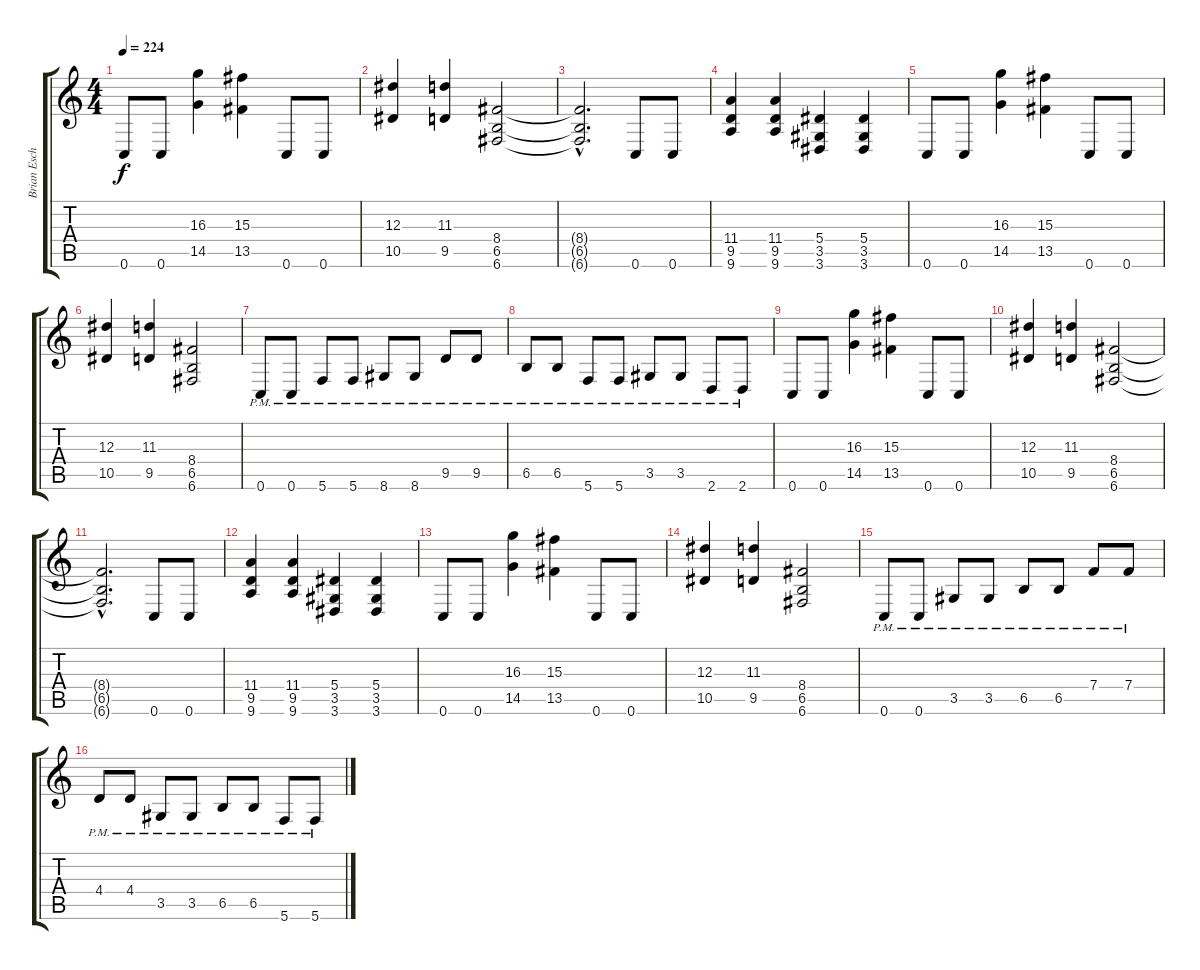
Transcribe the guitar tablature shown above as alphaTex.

\track ("Brian Eschbach (Lead)" "Brian Esch") {instrument distortionguitar}
\staff {score tabs}
\tuning (C4 G3 Eb3 Bb2 F2 C2) {hide}
\ts (4 4)
\tempo 224
\clef g2
\ks c
0.6.8{dy f instrument distortionguitar} 0.6.8 (16.3 14.5).4 (15.3 13.5).4 0.6.8 0.6.8 |
(12.3 10.5).4 (11.3 9.5).4 (8.4 6.5 6.6).2 |
(8.4{hac t} 6.5{hac t} 6.6{hac t}).2{d} 0.6.8 0.6.8 |
(11.4 9.5 9.6).4 (11.4 9.5 9.6).4 (5.4 3.5 3.6).4 (5.4 3.5 3.6).4 |
0.6.8 0.6.8 (16.3 14.5).4 (15.3 13.5).4 0.6.8 0.6.8 |
(12.3 10.5).4 (11.3 9.5).4 (8.4 6.5 6.6).2 |
0.6{pm}.8 0.6{pm}.8 5.6{pm}.8 5.6{pm}.8 8.6{pm}.8 8.6{pm}.8 9.5{pm}.8 9.5{pm}.8 |
6.5{pm}.8 6.5{pm}.8 5.6{pm}.8 5.6{pm}.8 3.5{pm}.8 3.5{pm}.8 2.6{pm}.8 2.6{pm}.8 |
0.6.8 0.6.8 (16.3 14.5).4 (15.3 13.5).4 0.6.8 0.6.8 |
(12.3 10.5).4 (11.3 9.5).4 (8.4 6.5 6.6).2 |
(8.4{hac t} 6.5{hac t} 6.6{hac t}).2{d} 0.6.8 0.6.8 |
(11.4 9.5 9.6).4 (11.4 9.5 9.6).4 (5.4 3.5 3.6).4 (5.4 3.5 3.6).4 |
0.6.8 0.6.8 (16.3 14.5).4 (15.3 13.5).4 0.6.8 0.6.8 |
(12.3 10.5).4 (11.3 9.5).4 (8.4 6.5 6.6).2 |
0.6{pm}.8 0.6{pm}.8 3.5{pm}.8 3.5{pm}.8 6.5{pm}.8 6.5{pm}.8 7.4{pm}.8 7.4{pm}.8 |
4.4{pm}.8 4.4{pm}.8 3.5{pm}.8 3.5{pm}.8 6.5{pm}.8 6.5{pm}.8 5.6{pm}.8 5.6{pm}.8
